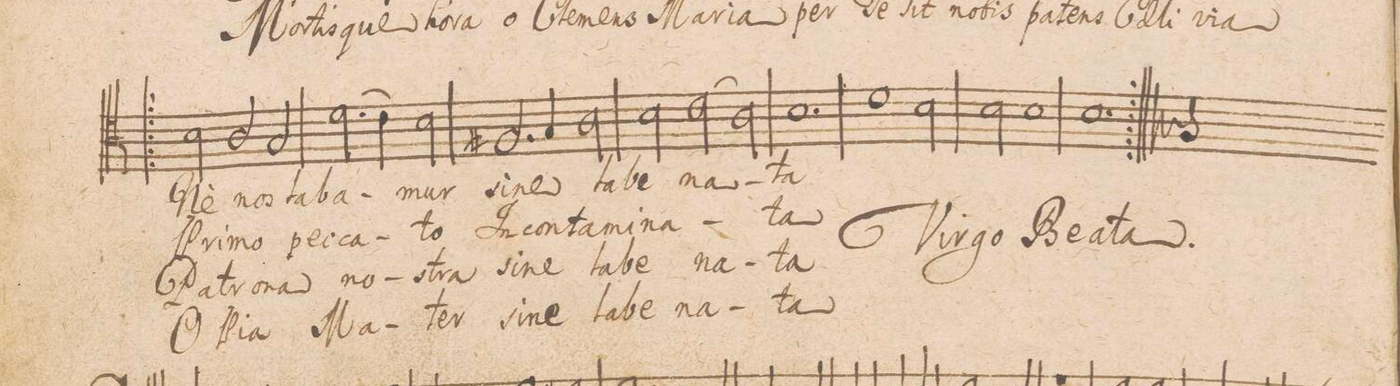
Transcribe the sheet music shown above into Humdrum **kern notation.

**kern	**text	**text	**text	**text
*I"CANTVS.	*	*	*	*
*clefC4	*	*	*	*
*k[]	*	*	*	*
*M3/2	*	*	*	*
2B\	Nè	Pri-	Pa-	O
2A/	nos	-mo	-tro-	Pi-
2G/	la-	pec-	-na	-a
=12	=12	=12	=12	=12
(2.d\	-ba-	-ca-	no-	Ma-
4c\)	.	.	.	.
2B\	-mur	-to	-stra	-ter
=13	=13	=13	=13	=13
2.F#X/	si-	In-	si-	si-
4G/	-ne	-con-	-ne	-ne
2A\	la-	-ta-	la-	la-
=14	=14	=14	=14	=14
2B\	-be	-mi-	-be	-be
(2c\	na-	-na-	na-	na-
2A\)	.	.	.	.
=15	=15	=15	=15	=15
1.B\	-ta	-ta	-ta	-ta
=16	=16	=16	=16	=16
1d\	.	Vir-	.	.
2B\	.	-go	.	.
=17	=17	=17	=17	=17
2B\	.	Be-	.	.
1B\	.	-a-	.	.
=18	=18	=18	=18	=18
1.B\	.	-ta.	.	.
=:|!	=:|!	=:|!	=:|!	=:|!
*-	*-	*-	*-	*-
